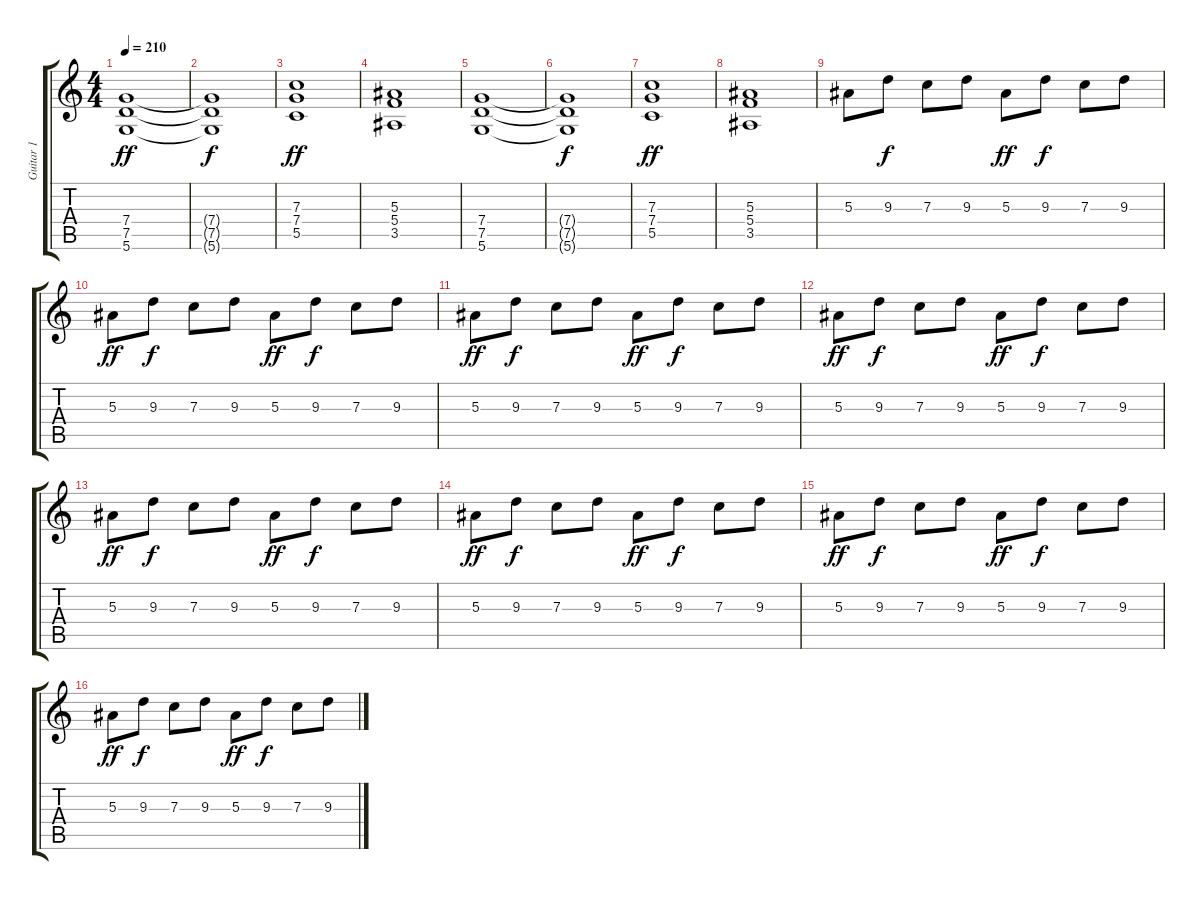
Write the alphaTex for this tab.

\track ("Guitar 1" "Guitar 1") {instrument distortionguitar}
\staff {score tabs}
\tuning (D4 A3 F3 C3 G2 D2) {hide}
\ts (4 4)
\tempo 210
\clef g2
\ks c
(7.4 7.5 5.6).1{dy ff} |
(7.4{t} 7.5{t} 5.6{t}).1{dy f} |
(7.3 7.4 5.5).1{dy ff} |
(5.3 5.4 3.5).1 |
(7.4 7.5 5.6).1 |
(7.4{t} 7.5{t} 5.6{t}).1{dy f} |
(7.3 7.4 5.5).1{dy ff} |
(5.3 5.4 3.5).1 |
5.3.8 9.3.8{dy f} 7.3.8 9.3.8 5.3.8{dy ff} 9.3.8{dy f} 7.3.8 9.3.8 |
5.3.8{dy ff} 9.3.8{dy f} 7.3.8 9.3.8 5.3.8{dy ff} 9.3.8{dy f} 7.3.8 9.3.8 |
5.3.8{dy ff} 9.3.8{dy f} 7.3.8 9.3.8 5.3.8{dy ff} 9.3.8{dy f} 7.3.8 9.3.8 |
5.3.8{dy ff} 9.3.8{dy f} 7.3.8 9.3.8 5.3.8{dy ff} 9.3.8{dy f} 7.3.8 9.3.8 |
5.3.8{dy ff} 9.3.8{dy f} 7.3.8 9.3.8 5.3.8{dy ff} 9.3.8{dy f} 7.3.8 9.3.8 |
5.3.8{dy ff} 9.3.8{dy f} 7.3.8 9.3.8 5.3.8{dy ff} 9.3.8{dy f} 7.3.8 9.3.8 |
5.3.8{dy ff} 9.3.8{dy f} 7.3.8 9.3.8 5.3.8{dy ff} 9.3.8{dy f} 7.3.8 9.3.8 |
5.3.8{dy ff} 9.3.8{dy f} 7.3.8 9.3.8 5.3.8{dy ff} 9.3.8{dy f} 7.3.8 9.3.8
